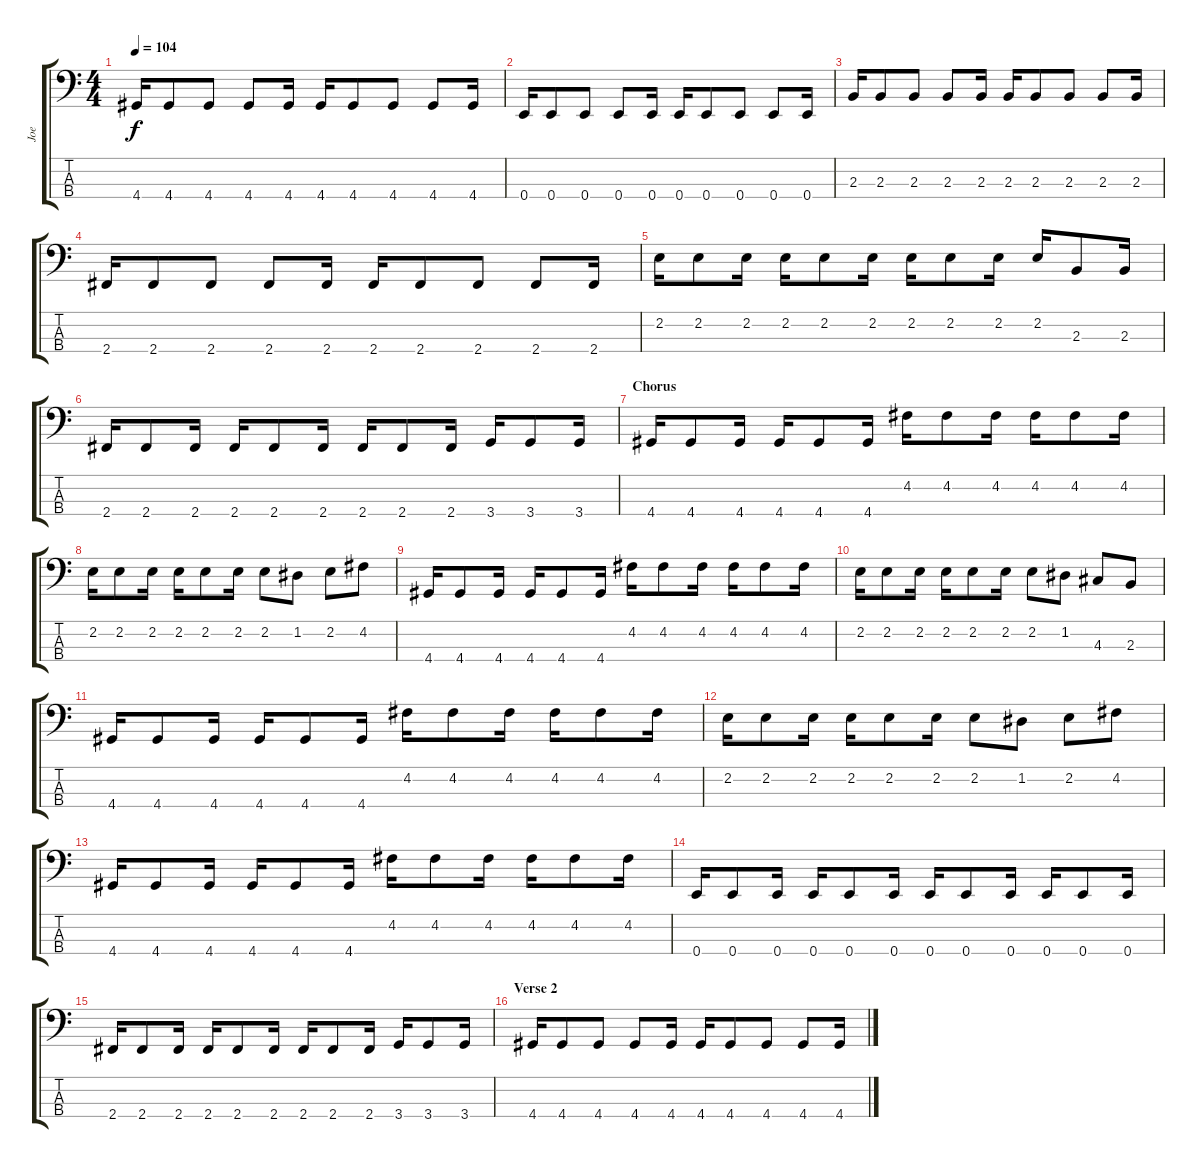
\track ("Joe" "Joe") {instrument electricbassfinger}
\staff {score tabs}
\tuning (G2 D2 A1 E1) {hide}
\ts (4 4)
\tempo 104
\clef f4
\ks c
4.4.16{dy f} 4.4.8 4.4.8 4.4.8 4.4.16 4.4.16 4.4.8 4.4.8 4.4.8 4.4.16 |
0.4.16 0.4.8 0.4.8 0.4.8 0.4.16 0.4.16 0.4.8 0.4.8 0.4.8 0.4.16 |
2.3.16 2.3.8 2.3.8 2.3.8 2.3.16 2.3.16 2.3.8 2.3.8 2.3.8 2.3.16 |
2.4.16 2.4.8 2.4.8 2.4.8 2.4.16 2.4.16 2.4.8 2.4.8 2.4.8 2.4.16 |
2.2.16 2.2.8 2.2.16 2.2.16 2.2.8 2.2.16 2.2.16 2.2.8 2.2.16 2.2.16 2.3.8 2.3.16 |
2.4.16 2.4.8 2.4.16 2.4.16 2.4.8 2.4.16 2.4.16 2.4.8 2.4.16 3.4.16 3.4.8 3.4.16 |
\section ("" "Chorus")
4.4.16 4.4.8 4.4.16 4.4.16 4.4.8 4.4.16 4.2.16 4.2.8 4.2.16 4.2.16 4.2.8 4.2.16 |
2.2.16 2.2.8 2.2.16 2.2.16 2.2.8 2.2.16 2.2.8 1.2.8 2.2.8 4.2.8 |
4.4.16 4.4.8 4.4.16 4.4.16 4.4.8 4.4.16 4.2.16 4.2.8 4.2.16 4.2.16 4.2.8 4.2.16 |
2.2.16 2.2.8 2.2.16 2.2.16 2.2.8 2.2.16 2.2.8 1.2.8 4.3.8 2.3.8 |
4.4.16 4.4.8 4.4.16 4.4.16 4.4.8 4.4.16 4.2.16 4.2.8 4.2.16 4.2.16 4.2.8 4.2.16 |
2.2.16 2.2.8 2.2.16 2.2.16 2.2.8 2.2.16 2.2.8 1.2.8 2.2.8 4.2.8 |
4.4.16 4.4.8 4.4.16 4.4.16 4.4.8 4.4.16 4.2.16 4.2.8 4.2.16 4.2.16 4.2.8 4.2.16 |
0.4.16 0.4.8 0.4.16 0.4.16 0.4.8 0.4.16 0.4.16 0.4.8 0.4.16 0.4.16 0.4.8 0.4.16 |
2.4.16 2.4.8 2.4.16 2.4.16 2.4.8 2.4.16 2.4.16 2.4.8 2.4.16 3.4.16 3.4.8 3.4.16 |
\section ("" "Verse 2")
4.4.16 4.4.8 4.4.8 4.4.8 4.4.16 4.4.16 4.4.8 4.4.8 4.4.8 4.4.16
